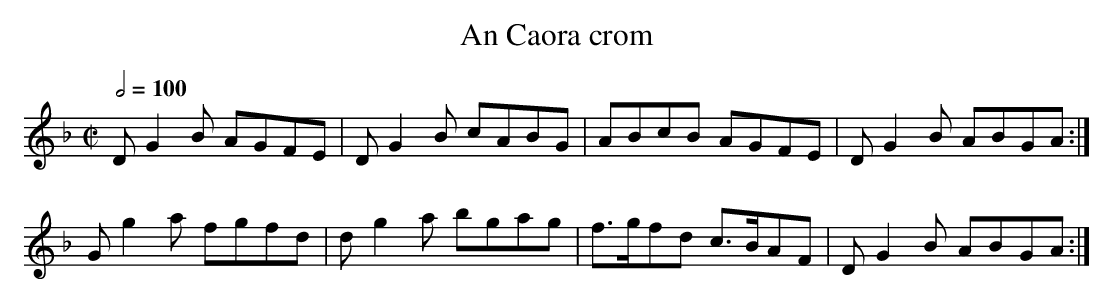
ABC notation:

X:1
T:An Caora crom
M:C|
L:1/8
Q:1/2=100
K:GDor
DG2B AGFE|DG2B cABG|ABcB  AGFE |DG2B ABGA:|
Gg2a fgfd|dg2a bgag|f>gfd c>BAF|DG2B ABGA:|
